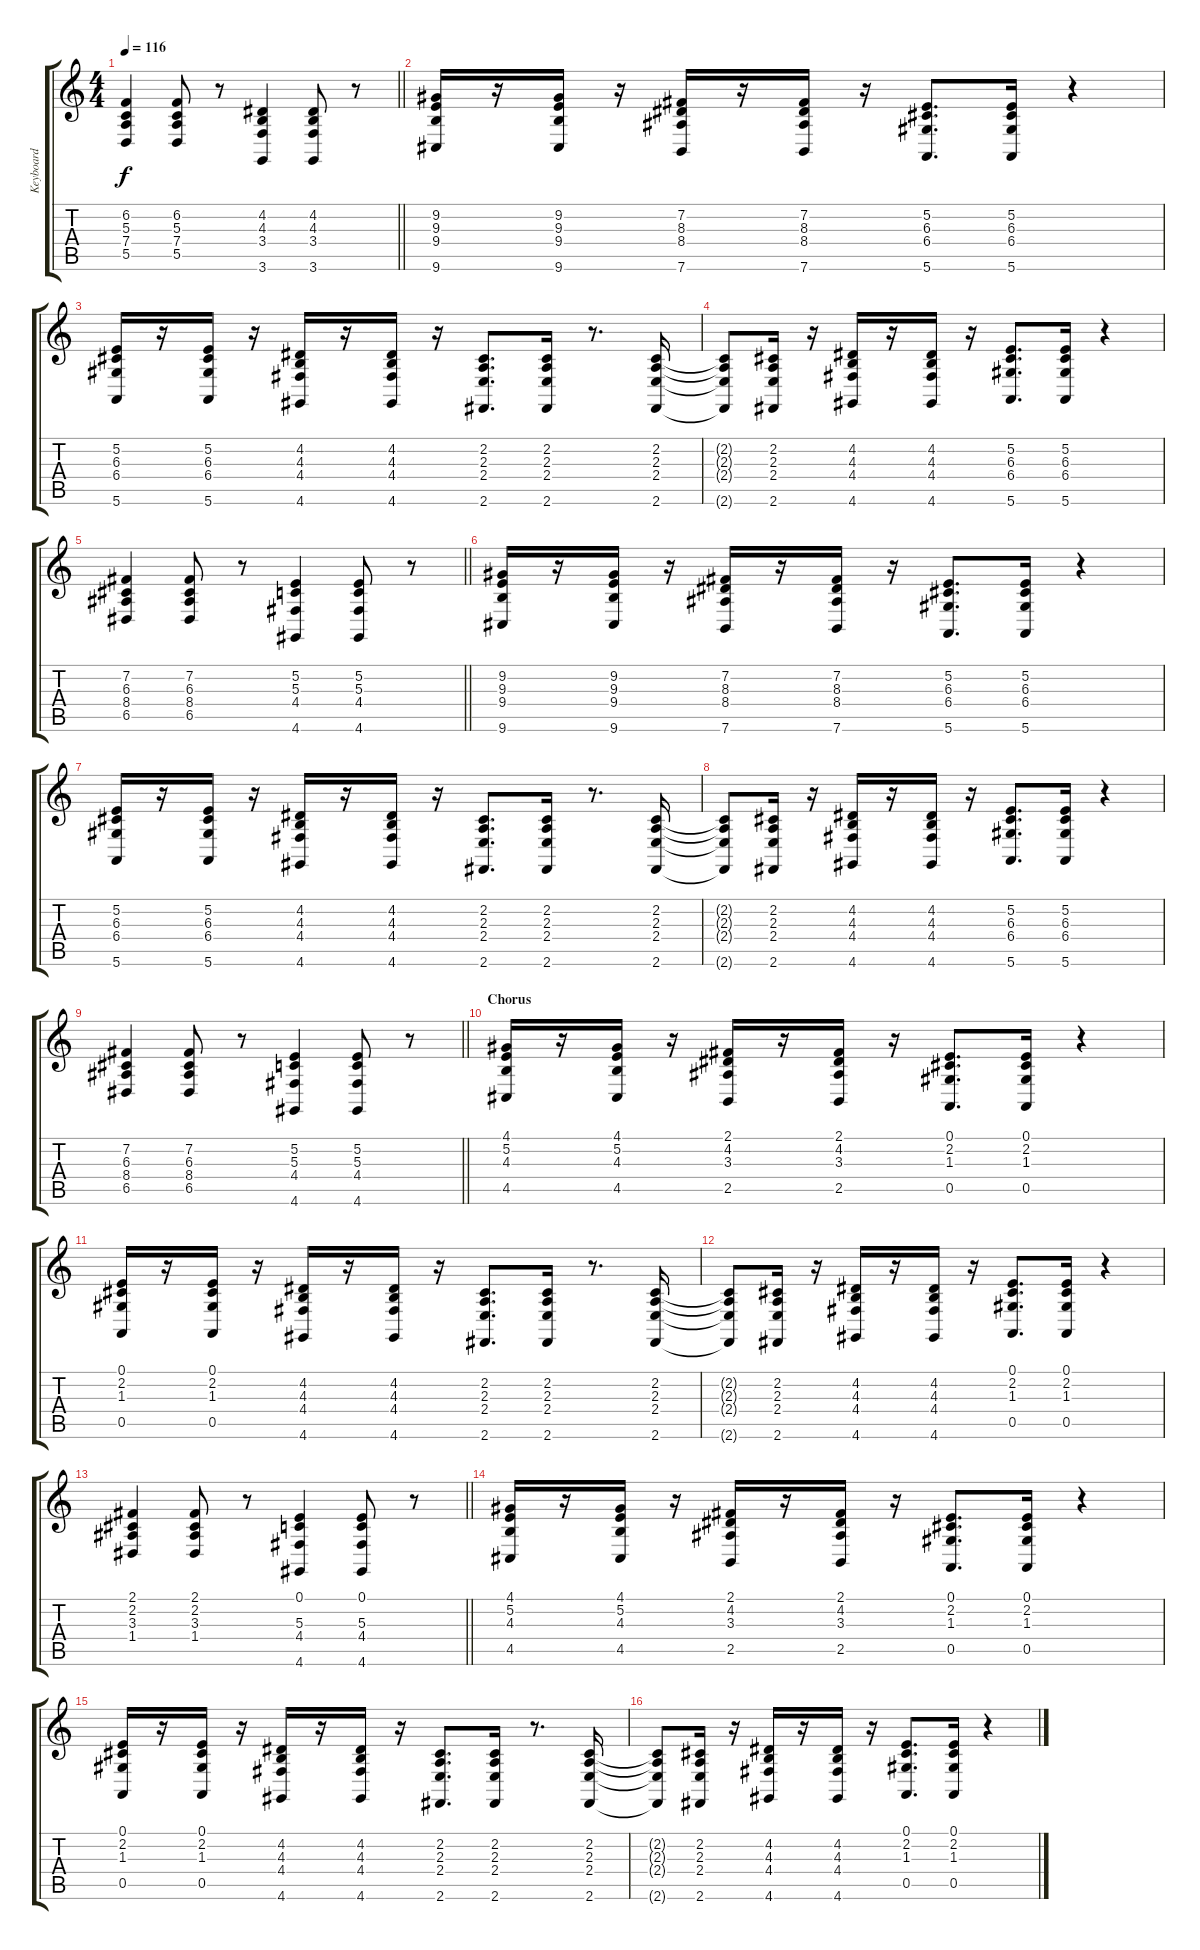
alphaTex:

\track ("Keyboard" "Keyboard") {instrument clavinet}
\staff {score tabs}
\tuning (E4 B3 G3 D3 A2 E2) {hide}
\ts (4 4)
\tempo 116
\clef g2
\barLineRight lightlight
\ks c
(6.2 5.3 7.4 5.5).4{dy f} (6.2 5.3 7.4 5.5).8 r.8 (4.2 4.3 3.4 3.6).4 (4.2 4.3 3.4 3.6).8 r.8 |
(9.2 9.3 9.4 9.6).16 r.16 (9.2 9.3 9.4 9.6).16 r.16 (7.2 8.3 8.4 7.6).16 r.16 (7.2 8.3 8.4 7.6).16 r.16 (5.2 6.3 6.4 5.6).8{d} (5.2 6.3 6.4 5.6).16 r.4 |
(5.2 6.3 6.4 5.6).16 r.16 (5.2 6.3 6.4 5.6).16 r.16 (4.2 4.3 4.4 4.6).16 r.16 (4.2 4.3 4.4 4.6).16 r.16 (2.2 2.3 2.4 2.6).8{d} (2.2 2.3 2.4 2.6).16 r.8{d} (2.2 2.3 2.4 2.6).16 |
(2.2{t} 2.3{t} 2.4{t} 2.6{t}).8 (2.2 2.3 2.4 2.6).16 r.16 (4.2 4.3 4.4 4.6).16 r.16 (4.2 4.3 4.4 4.6).16 r.16 (5.2 6.3 6.4 5.6).8{d} (5.2 6.3 6.4 5.6).16 r.4 |
\barLineRight lightlight
(7.2 6.3 8.4 6.5).4 (7.2 6.3 8.4 6.5).8 r.8 (5.2 5.3 4.4 4.6).4 (5.2 5.3 4.4 4.6).8 r.8 |
(9.2 9.3 9.4 9.6).16 r.16 (9.2 9.3 9.4 9.6).16 r.16 (7.2 8.3 8.4 7.6).16 r.16 (7.2 8.3 8.4 7.6).16 r.16 (5.2 6.3 6.4 5.6).8{d} (5.2 6.3 6.4 5.6).16 r.4 |
(5.2 6.3 6.4 5.6).16 r.16 (5.2 6.3 6.4 5.6).16 r.16 (4.2 4.3 4.4 4.6).16 r.16 (4.2 4.3 4.4 4.6).16 r.16 (2.2 2.3 2.4 2.6).8{d} (2.2 2.3 2.4 2.6).16 r.8{d} (2.2 2.3 2.4 2.6).16 |
(2.2{t} 2.3{t} 2.4{t} 2.6{t}).8 (2.2 2.3 2.4 2.6).16 r.16 (4.2 4.3 4.4 4.6).16 r.16 (4.2 4.3 4.4 4.6).16 r.16 (5.2 6.3 6.4 5.6).8{d} (5.2 6.3 6.4 5.6).16 r.4 |
\barLineRight lightlight
(7.2 6.3 8.4 6.5).4 (7.2 6.3 8.4 6.5).8 r.8 (5.2 5.3 4.4 4.6).4 (5.2 5.3 4.4 4.6).8 r.8 |
\section ("" "Chorus")
(4.1 5.2 4.3 4.5).16 r.16 (4.1 5.2 4.3 4.5).16 r.16 (2.1 4.2 3.3 2.5).16 r.16 (2.1 4.2 3.3 2.5).16 r.16 (0.1 2.2 1.3 0.5).8{d} (0.1 2.2 1.3 0.5).16 r.4 |
(0.1 2.2 1.3 0.5).16 r.16 (0.1 2.2 1.3 0.5).16 r.16 (4.2 4.3 4.4 4.6).16 r.16 (4.2 4.3 4.4 4.6).16 r.16 (2.2 2.3 2.4 2.6).8{d} (2.2 2.3 2.4 2.6).16 r.8{d} (2.2 2.3 2.4 2.6).16 |
(2.2{t} 2.3{t} 2.4{t} 2.6{t}).8 (2.2 2.3 2.4 2.6).16 r.16 (4.2 4.3 4.4 4.6).16 r.16 (4.2 4.3 4.4 4.6).16 r.16 (0.1 2.2 1.3 0.5).8{d} (0.1 2.2 1.3 0.5).16 r.4 |
\barLineRight lightlight
(2.1 2.2 3.3 1.4).4 (2.1 2.2 3.3 1.4).8 r.8 (0.1 5.3 4.4 4.6).4 (0.1 5.3 4.4 4.6).8 r.8 |
(4.1 5.2 4.3 4.5).16 r.16 (4.1 5.2 4.3 4.5).16 r.16 (2.1 4.2 3.3 2.5).16 r.16 (2.1 4.2 3.3 2.5).16 r.16 (0.1 2.2 1.3 0.5).8{d} (0.1 2.2 1.3 0.5).16 r.4 |
(0.1 2.2 1.3 0.5).16 r.16 (0.1 2.2 1.3 0.5).16 r.16 (4.2 4.3 4.4 4.6).16 r.16 (4.2 4.3 4.4 4.6).16 r.16 (2.2 2.3 2.4 2.6).8{d} (2.2 2.3 2.4 2.6).16 r.8{d} (2.2 2.3 2.4 2.6).16 |
(2.2{t} 2.3{t} 2.4{t} 2.6{t}).8 (2.2 2.3 2.4 2.6).16 r.16 (4.2 4.3 4.4 4.6).16 r.16 (4.2 4.3 4.4 4.6).16 r.16 (0.1 2.2 1.3 0.5).8{d} (0.1 2.2 1.3 0.5).16 r.4
